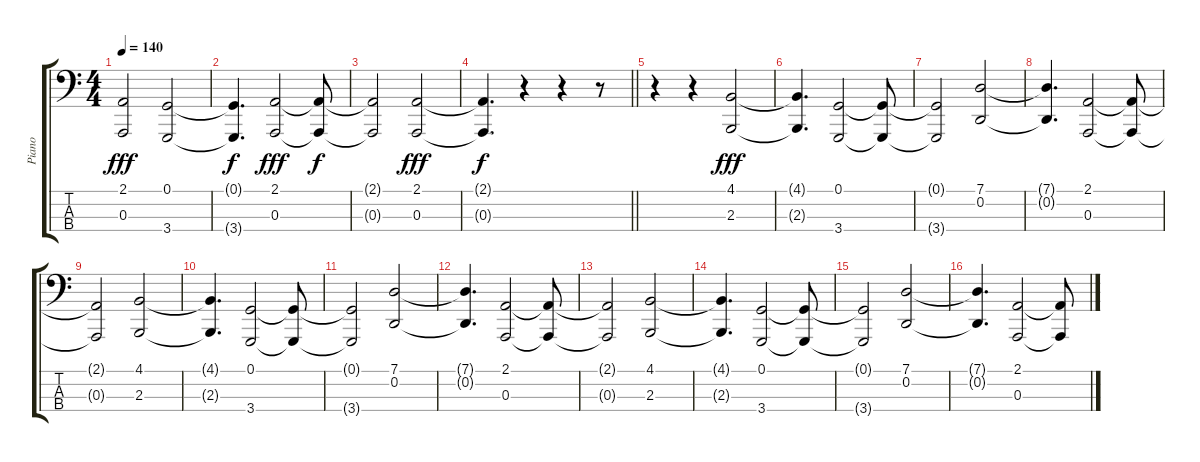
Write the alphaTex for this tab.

\track ("Piano" "Piano") {instrument brightacousticpiano}
\staff {score tabs}
\tuning (G2 D2 A1 E1) {hide}
\ts (4 4)
\tempo 140
\clef f4
\ks c
(2.1{t} 0.3{t}).2{dy fff} (0.1 3.4).2 |
(0.1{t} 3.4{t}).4{d dy f} (2.1 0.3).2{dy fff} (2.1{t} 0.3{t}).8{dy f} |
(2.1{t} 0.3{t}).2 (2.1 0.3).2{dy fff} |
\barLineRight lightlight
(2.1{t} 0.3{t}).4{d dy f} r.4 r.4 r.8 |
r.4 r.4 (4.1 2.3).2{dy fff} |
(4.1{t} 2.3{t}).4{d} (0.1 3.4).2 (0.1{t} 3.4{t}).8 |
(0.1{t} 3.4{t}).2 (7.1 0.2).2 |
(7.1{t} 0.2{t}).4{d} (2.1 0.3).2 (2.1{t} 0.3{t}).8 |
(2.1{t} 0.3{t}).2 (4.1 2.3).2 |
(4.1{t} 2.3{t}).4{d} (0.1 3.4).2 (0.1{t} 3.4{t}).8 |
(0.1{t} 3.4{t}).2 (7.1 0.2).2 |
(7.1{t} 0.2{t}).4{d} (2.1 0.3).2 (2.1{t} 0.3{t}).8 |
(2.1{t} 0.3{t}).2 (4.1 2.3).2 |
(4.1{t} 2.3{t}).4{d} (0.1 3.4).2 (0.1{t} 3.4{t}).8 |
(0.1{t} 3.4{t}).2 (7.1 0.2).2 |
(7.1{t} 0.2{t}).4{d} (2.1 0.3).2 (2.1{t} 0.3{t}).8
